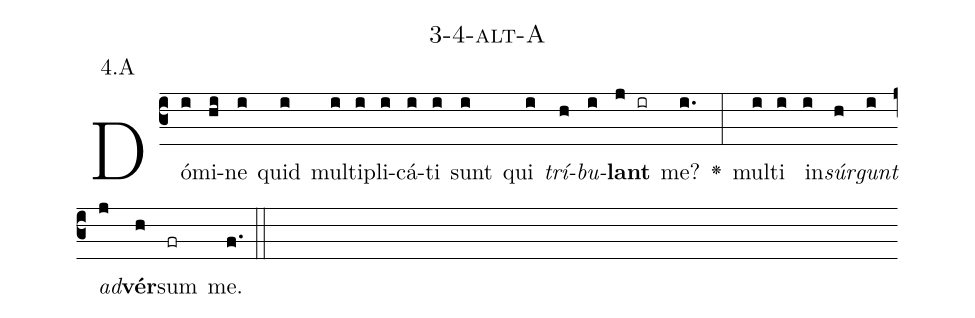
name: 3-4-alt-A;
annotation: 4.A;
%%
(c3)Dó(i)mi(hi)ne(i) quid(i) mul(i)ti(i)pli(i)cá(i)ti(i) sunt(i) qui(i) <i>trí</i>(h)<i>bu</i>(i)<b>lant</b>(j ir) me?(i.) <v>\greheightstar</v>(:) mul(i)ti(i) in(i)<i>súr</i>(h)<i>gunt</i>(i) <i>ad</i>(j)<b>vér</b>(h)sum(fr) me.(f.) (::)


%E(i) u(h) o(i) u(j) a(h) e.(f.) (::)
